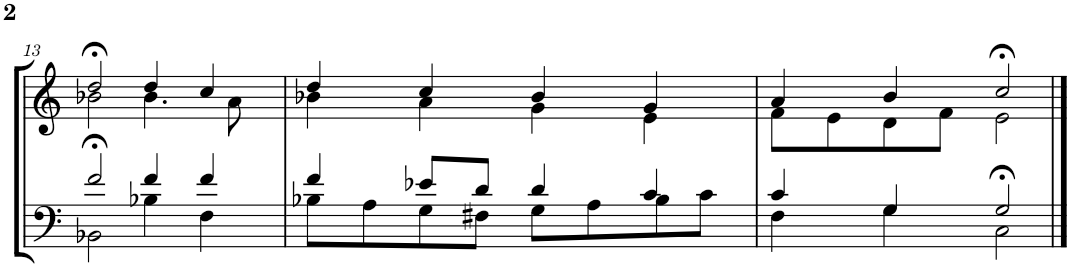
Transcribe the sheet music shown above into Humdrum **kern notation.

**kern	**kern
*part2	*part1
*staff2	*staff1
*I"Tenor/Baß	*I"Sopran/Alt
!!LO:PB:g=z
*clefF4	*clefG2
*k[]	*k[]
*M4/4	*M4/4
=13	=13
*^	*^
2f/	2BB-X>\	2dd>/	2b-X\
4f/	4B-X\	4dd/	4.b-\
4f/	4F\	4cc/	.
.	.	.	8a\
=14	=14	=14	=14
4f/	8B-X\L	4dd/	4b-X\
.	8A\	.	.
8e-X/L	8G\	4cc/	4a\
8d/J	8F#X\J	.	.
4d/	8G\L	4b-/	4g\
.	8A\	.	.
4c/	8B-\	4g/	4e\
.	8c\J	.	.
=15	=15	=15	=15
4c/	4F\	4a/	8f\L
.	.	.	8e\
4G/	4G\	4b/	8d\
.	.	.	8f\J
2G/	2C>\	2cc>/	2e\
*v	*v	*	*
*	*v	*v
==	==
*-	*-
